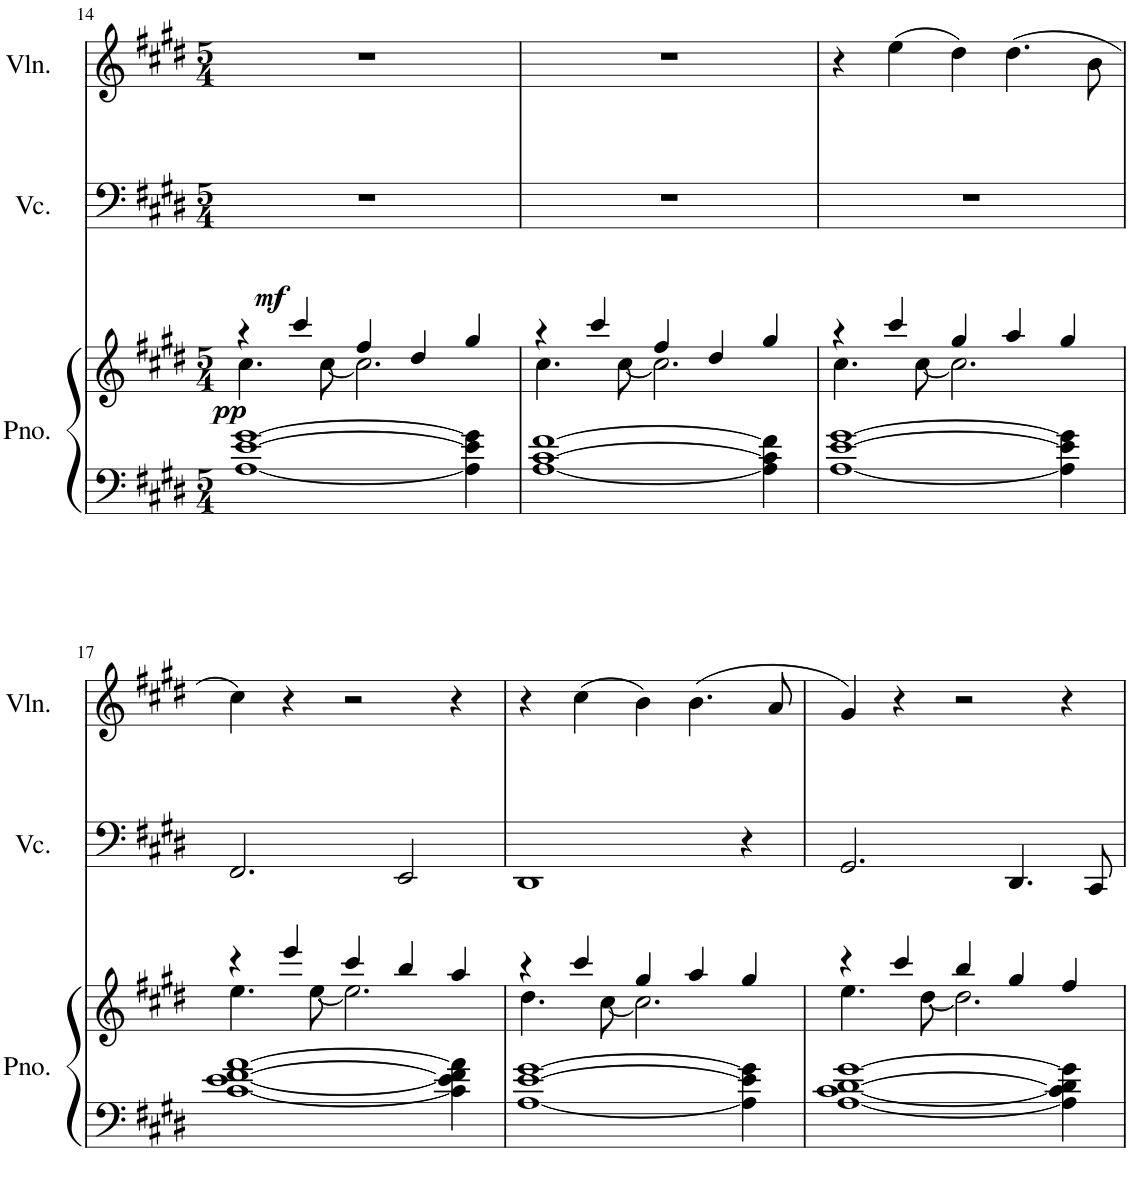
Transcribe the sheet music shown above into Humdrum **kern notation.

**kern	**kern	**dynam	**kern	**kern
*part3	*part3	*part3	*part2	*part1
*staff4	*staff3	*staff3/4	*staff2	*staff1
*I"鋼琴	*	*	*I"大提琴	*I"小提琴
!!LO:PB:g=z
*clefF4	*clefG2	*	*clefF4	*clefG2
*k[f#c#g#d#]	*k[f#c#g#d#]	*	*k[f#c#g#d#]	*k[f#c#g#d#]
*c#:	*c#:	*	*c#:	*c#:
*M5/4	*M5/4	*	*M5/4	*M5/4
=14	=14	=14	=14	=14
*	*^	*	*	*
!	!	!	!LO:DY:a	!	!
!	!	!	!LO:DY:n=1:b	!	!
[1A [1e [1g#	4r	4.cc#\	mf pp	4%5r	4%5r
.	4ccc#/	.	.	.	.
.	.	[8cc#\	.	.	.
.	4ff#/	2.cc#\]	.	.	.
.	4dd#/	.	.	.	.
4A\] 4e\] 4g#\]	4gg#/	.	.	.	.
=15	=15	=15	=15	=15	=15
[1A [1c# [1f#	4r	4.cc#\	.	4%5r	4%5r
.	4ccc#/	.	.	.	.
.	.	[8cc#\	.	.	.
.	4ff#/	2.cc#\]	.	.	.
.	4dd#/	.	.	.	.
4A\] 4c#\] 4f#\]	4gg#/	.	.	.	.
=16	=16	=16	=16	=16	=16
[1A [1e [1g#	4r	4.cc#\	.	4%5r	4r
.	4ccc#/	.	.	.	(4ee\
.	.	[8cc#\	.	.	.
.	4gg#/	2.cc#\]	.	.	4dd#\)
.	4aa/	.	.	.	(4.dd#\
4A\] 4e\] 4g#\]	4gg#/	.	.	.	.
.	.	.	.	.	8b\
!!LO:LB:g=z
=17	=17	=17	=17	=17	=17
[1c# [1e [1f# [1a	4r	4.ee\	.	2.FF#/	4cc#\)
.	4eee/	.	.	.	4r
.	.	[8ee\	.	.	.
.	4ccc#/	2.ee\]	.	.	2r
.	4bb/	.	.	2EE/	.
4c#\] 4e\] 4f#\] 4a\]	4aa/	.	.	.	4r
=18	=18	=18	=18	=18	=18
[1A [1e [1g#	4r	4.dd#\	.	1DD#	4r
.	4ccc#/	.	.	.	(4cc#\
.	.	[8cc#\	.	.	.
.	4gg#/	2.cc#\]	.	.	4b\)
.	4aa/	.	.	.	(4.b\
4A\] 4e\] 4g#\]	4gg#/	.	.	4r	.
.	.	.	.	.	8a/
=19	=19	=19	=19	=19	=19
[1A [1c# [1d# [1g#	4r	4.ee\	.	2.GG#/	4g#/)
.	4ccc#/	.	.	.	4r
.	.	[8dd#\	.	.	.
.	4bb/	2.dd#\]	.	.	2r
.	4gg#/	.	.	4.DD#/	.
4A\] 4c#\] 4d#\] 4g#\]	4ff#/	.	.	.	4r
.	.	.	.	8CC#/	.
*	*v	*v	*	*	*
=	=	=	=	=
*-	*-	*-	*-	*-
